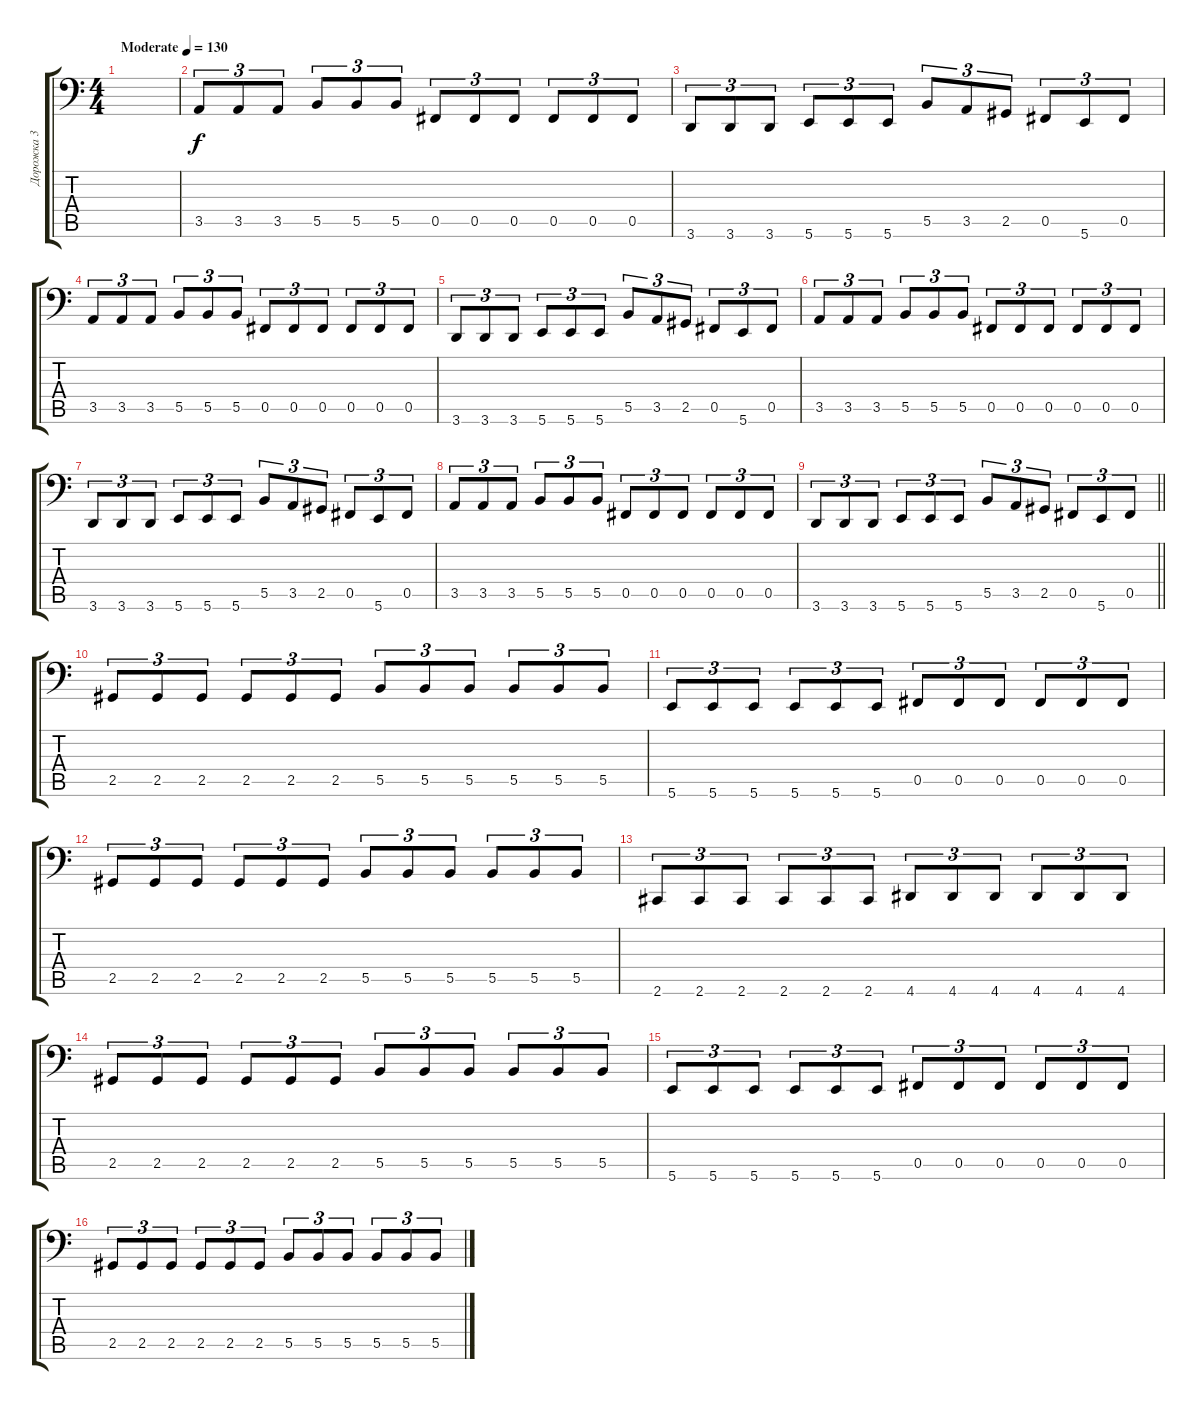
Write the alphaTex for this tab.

\track ("Дорожка 3" "Дорожка 3") {instrument electricbassfinger}
\staff {score tabs}
\tuning (Db3 Ab2 E2 B1 Gb1 B0) {hide}
\ts (4 4)
\tempo (130 "Moderate")
\clef f4
\ks c
|
3.5.8{tu (3 2)} 3.5.8{tu (3 2)} 3.5.8{tu (3 2)} 5.5.8{tu (3 2)} 5.5.8{tu (3 2)} 5.5.8{tu (3 2)} 0.5.8{tu (3 2)} 0.5.8{tu (3 2)} 0.5.8{tu (3 2)} 0.5.8{tu (3 2)} 0.5.8{tu (3 2)} 0.5.8{tu (3 2)} |
3.6.8{tu (3 2)} 3.6.8{tu (3 2)} 3.6.8{tu (3 2)} 5.6.8{tu (3 2)} 5.6.8{tu (3 2)} 5.6.8{tu (3 2)} 5.5.8{tu (3 2)} 3.5.8{tu (3 2)} 2.5.8{tu (3 2)} 0.5.8{tu (3 2)} 5.6.8{tu (3 2)} 0.5.8{tu (3 2)} |
3.5.8{tu (3 2)} 3.5.8{tu (3 2)} 3.5.8{tu (3 2)} 5.5.8{tu (3 2)} 5.5.8{tu (3 2)} 5.5.8{tu (3 2)} 0.5.8{tu (3 2)} 0.5.8{tu (3 2)} 0.5.8{tu (3 2)} 0.5.8{tu (3 2)} 0.5.8{tu (3 2)} 0.5.8{tu (3 2)} |
3.6.8{tu (3 2)} 3.6.8{tu (3 2)} 3.6.8{tu (3 2)} 5.6.8{tu (3 2)} 5.6.8{tu (3 2)} 5.6.8{tu (3 2)} 5.5.8{tu (3 2)} 3.5.8{tu (3 2)} 2.5.8{tu (3 2)} 0.5.8{tu (3 2)} 5.6.8{tu (3 2)} 0.5.8{tu (3 2)} |
3.5.8{tu (3 2)} 3.5.8{tu (3 2)} 3.5.8{tu (3 2)} 5.5.8{tu (3 2)} 5.5.8{tu (3 2)} 5.5.8{tu (3 2)} 0.5.8{tu (3 2)} 0.5.8{tu (3 2)} 0.5.8{tu (3 2)} 0.5.8{tu (3 2)} 0.5.8{tu (3 2)} 0.5.8{tu (3 2)} |
3.6.8{tu (3 2)} 3.6.8{tu (3 2)} 3.6.8{tu (3 2)} 5.6.8{tu (3 2)} 5.6.8{tu (3 2)} 5.6.8{tu (3 2)} 5.5.8{tu (3 2)} 3.5.8{tu (3 2)} 2.5.8{tu (3 2)} 0.5.8{tu (3 2)} 5.6.8{tu (3 2)} 0.5.8{tu (3 2)} |
3.5.8{tu (3 2)} 3.5.8{tu (3 2)} 3.5.8{tu (3 2)} 5.5.8{tu (3 2)} 5.5.8{tu (3 2)} 5.5.8{tu (3 2)} 0.5.8{tu (3 2)} 0.5.8{tu (3 2)} 0.5.8{tu (3 2)} 0.5.8{tu (3 2)} 0.5.8{tu (3 2)} 0.5.8{tu (3 2)} |
\barLineRight lightlight
3.6.8{tu (3 2)} 3.6.8{tu (3 2)} 3.6.8{tu (3 2)} 5.6.8{tu (3 2)} 5.6.8{tu (3 2)} 5.6.8{tu (3 2)} 5.5.8{tu (3 2)} 3.5.8{tu (3 2)} 2.5.8{tu (3 2)} 0.5.8{tu (3 2)} 5.6.8{tu (3 2)} 0.5.8{tu (3 2)} |
\section ("" " ")
2.5.8{tu (3 2)} 2.5.8{tu (3 2)} 2.5.8{tu (3 2)} 2.5.8{tu (3 2)} 2.5.8{tu (3 2)} 2.5.8{tu (3 2)} 5.5.8{tu (3 2)} 5.5.8{tu (3 2)} 5.5.8{tu (3 2)} 5.5.8{tu (3 2)} 5.5.8{tu (3 2)} 5.5.8{tu (3 2)} |
5.6.8{tu (3 2)} 5.6.8{tu (3 2)} 5.6.8{tu (3 2)} 5.6.8{tu (3 2)} 5.6.8{tu (3 2)} 5.6.8{tu (3 2)} 0.5.8{tu (3 2)} 0.5.8{tu (3 2)} 0.5.8{tu (3 2)} 0.5.8{tu (3 2)} 0.5.8{tu (3 2)} 0.5.8{tu (3 2)} |
2.5.8{tu (3 2)} 2.5.8{tu (3 2)} 2.5.8{tu (3 2)} 2.5.8{tu (3 2)} 2.5.8{tu (3 2)} 2.5.8{tu (3 2)} 5.5.8{tu (3 2)} 5.5.8{tu (3 2)} 5.5.8{tu (3 2)} 5.5.8{tu (3 2)} 5.5.8{tu (3 2)} 5.5.8{tu (3 2)} |
2.6.8{tu (3 2)} 2.6.8{tu (3 2)} 2.6.8{tu (3 2)} 2.6.8{tu (3 2)} 2.6.8{tu (3 2)} 2.6.8{tu (3 2)} 4.6.8{tu (3 2)} 4.6.8{tu (3 2)} 4.6.8{tu (3 2)} 4.6.8{tu (3 2)} 4.6.8{tu (3 2)} 4.6.8{tu (3 2)} |
2.5.8{tu (3 2)} 2.5.8{tu (3 2)} 2.5.8{tu (3 2)} 2.5.8{tu (3 2)} 2.5.8{tu (3 2)} 2.5.8{tu (3 2)} 5.5.8{tu (3 2)} 5.5.8{tu (3 2)} 5.5.8{tu (3 2)} 5.5.8{tu (3 2)} 5.5.8{tu (3 2)} 5.5.8{tu (3 2)} |
5.6.8{tu (3 2)} 5.6.8{tu (3 2)} 5.6.8{tu (3 2)} 5.6.8{tu (3 2)} 5.6.8{tu (3 2)} 5.6.8{tu (3 2)} 0.5.8{tu (3 2)} 0.5.8{tu (3 2)} 0.5.8{tu (3 2)} 0.5.8{tu (3 2)} 0.5.8{tu (3 2)} 0.5.8{tu (3 2)} |
2.5.8{tu (3 2)} 2.5.8{tu (3 2)} 2.5.8{tu (3 2)} 2.5.8{tu (3 2)} 2.5.8{tu (3 2)} 2.5.8{tu (3 2)} 5.5.8{tu (3 2)} 5.5.8{tu (3 2)} 5.5.8{tu (3 2)} 5.5.8{tu (3 2)} 5.5.8{tu (3 2)} 5.5.8{tu (3 2)}
